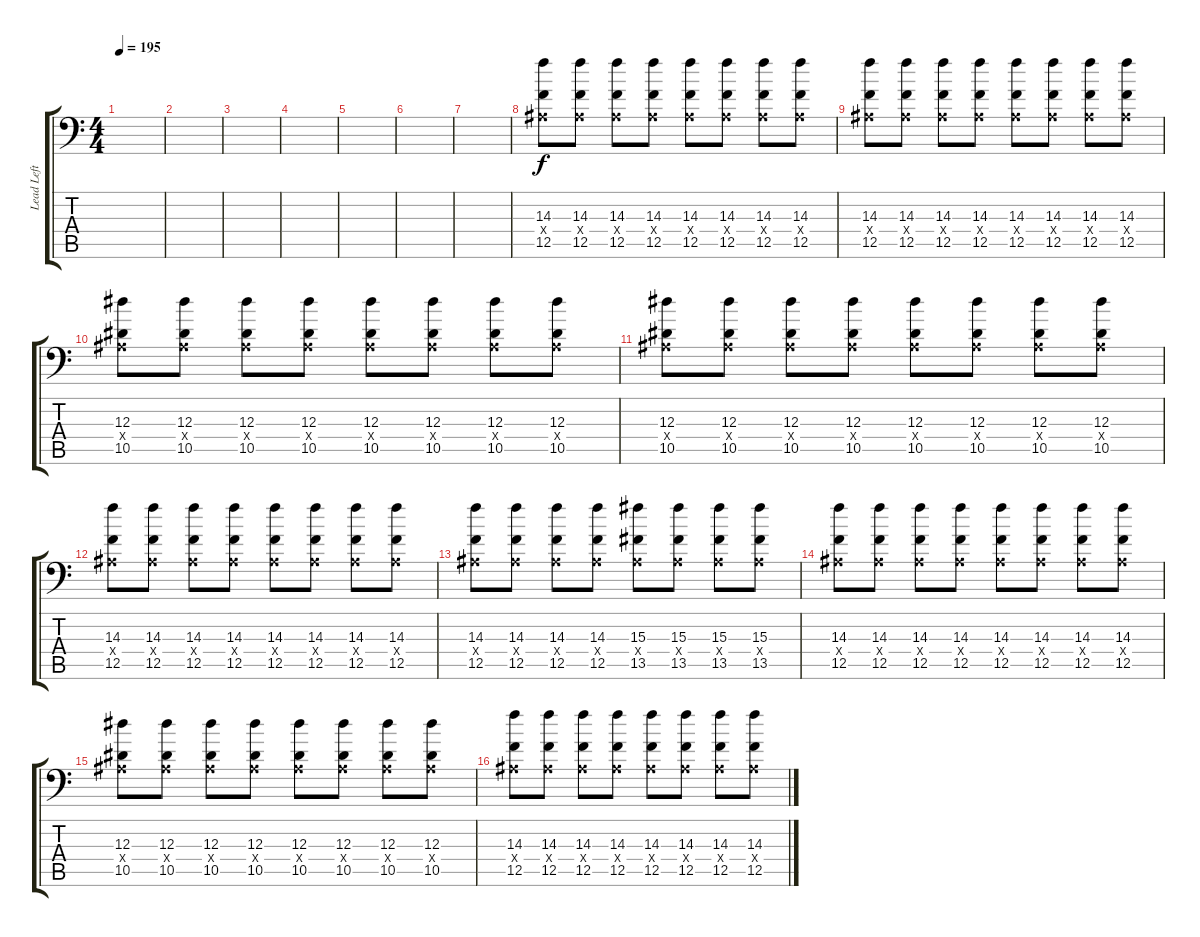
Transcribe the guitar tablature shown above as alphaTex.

\track ("Lead Left 1" "Lead Left ") {instrument distortionguitar}
\staff {score tabs}
\tuning (C4 G3 Eb3 Bb2 F2 Bb1) {hide}
\ts (4 4)
\tempo 195
\clef f4
\ks c
|
|
|
|
|
|
|
(14.3 0.4{x} 12.5).8 (14.3 0.4{x} 12.5).8 (14.3 0.4{x} 12.5).8 (14.3 0.4{x} 12.5).8 (14.3 0.4{x} 12.5).8 (14.3 0.4{x} 12.5).8 (14.3 0.4{x} 12.5).8 (14.3 0.4{x} 12.5).8 |
(14.3 0.4{x} 12.5).8 (14.3 0.4{x} 12.5).8 (14.3 0.4{x} 12.5).8 (14.3 0.4{x} 12.5).8 (14.3 0.4{x} 12.5).8 (14.3 0.4{x} 12.5).8 (14.3 0.4{x} 12.5).8 (14.3 0.4{x} 12.5).8 |
(12.3 0.4{x} 10.5).8 (12.3 0.4{x} 10.5).8 (12.3 0.4{x} 10.5).8 (12.3 0.4{x} 10.5).8 (12.3 0.4{x} 10.5).8 (12.3 0.4{x} 10.5).8 (12.3 0.4{x} 10.5).8 (12.3 0.4{x} 10.5).8 |
(12.3 0.4{x} 10.5).8 (12.3 0.4{x} 10.5).8 (12.3 0.4{x} 10.5).8 (12.3 0.4{x} 10.5).8 (12.3 0.4{x} 10.5).8 (12.3 0.4{x} 10.5).8 (12.3 0.4{x} 10.5).8 (12.3 0.4{x} 10.5).8 |
(14.3 0.4{x} 12.5).8 (14.3 0.4{x} 12.5).8 (14.3 0.4{x} 12.5).8 (14.3 0.4{x} 12.5).8 (14.3 0.4{x} 12.5).8 (14.3 0.4{x} 12.5).8 (14.3 0.4{x} 12.5).8 (14.3 0.4{x} 12.5).8 |
(14.3 0.4{x} 12.5).8 (14.3 0.4{x} 12.5).8 (14.3 0.4{x} 12.5).8 (14.3 0.4{x} 12.5).8 (15.3 0.4{x} 13.5).8 (15.3 0.4{x} 13.5).8 (15.3 0.4{x} 13.5).8 (15.3 0.4{x} 13.5).8 |
(14.3 0.4{x} 12.5).8 (14.3 0.4{x} 12.5).8 (14.3 0.4{x} 12.5).8 (14.3 0.4{x} 12.5).8 (14.3 0.4{x} 12.5).8 (14.3 0.4{x} 12.5).8 (14.3 0.4{x} 12.5).8 (14.3 0.4{x} 12.5).8 |
(12.3 0.4{x} 10.5).8 (12.3 0.4{x} 10.5).8 (12.3 0.4{x} 10.5).8 (12.3 0.4{x} 10.5).8 (12.3 0.4{x} 10.5).8 (12.3 0.4{x} 10.5).8 (12.3 0.4{x} 10.5).8 (12.3 0.4{x} 10.5).8 |
(14.3 0.4{x} 12.5).8 (14.3 0.4{x} 12.5).8 (14.3 0.4{x} 12.5).8 (14.3 0.4{x} 12.5).8 (14.3 0.4{x} 12.5).8 (14.3 0.4{x} 12.5).8 (14.3 0.4{x} 12.5).8 (14.3 0.4{x} 12.5).8
